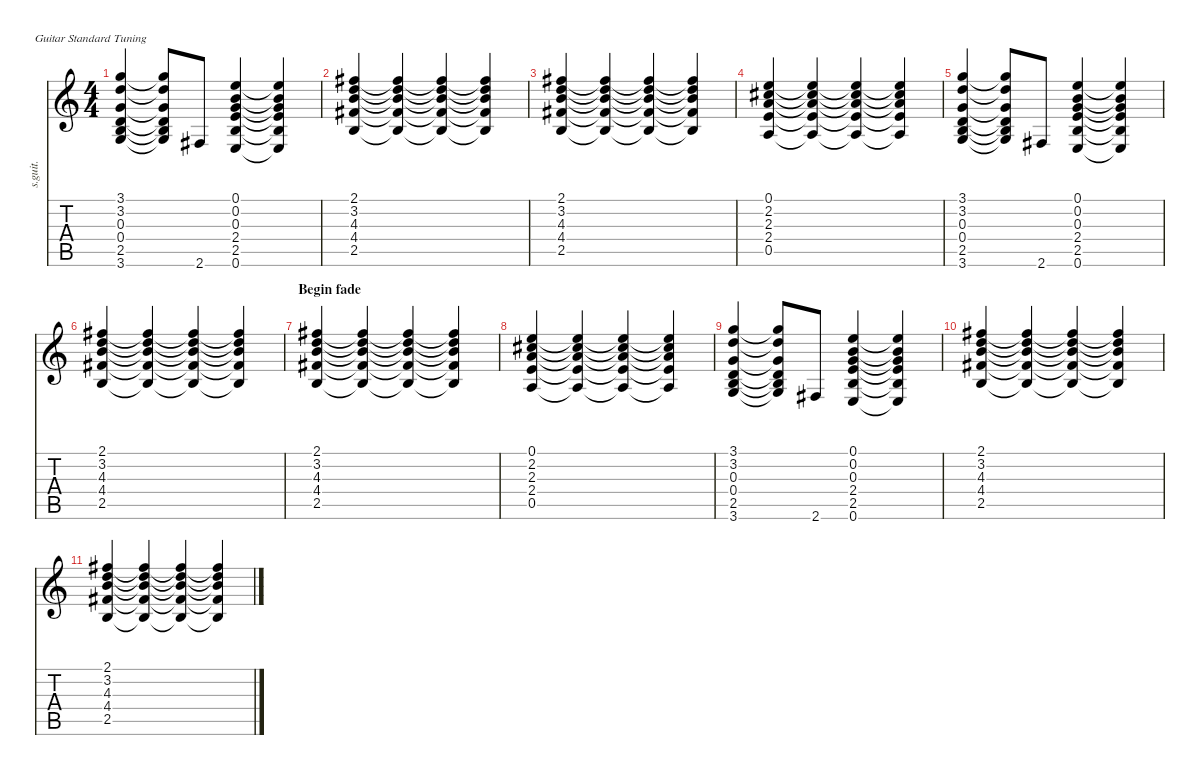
\defaultSystemsLayout 4
\hideDynamics
\bracketExtendMode nobrackets
\track ("Richard Wright - Hammond Organ" "s.guit.") {instrument drawbarorgan}
\staff {score tabs}
\tuning (E4 B3 G3 D3 A2 E2)
\displaytranspose 12
\ts (4 4)
\tempo (64 hide)
\clef g2
\ks c
(3.1 3.2 0.3 0.4 2.5 3.6).4{lyrics (0 "") lyrics (1 "") lyrics (2 "") lyrics (3 "") lyrics (4 "") dy f} (3.1{t} 3.2{t} 0.3{t} 0.4{t} 2.5{t} 3.6{t}).8{lyrics (0 "") lyrics (1 "") lyrics (2 "") lyrics (3 "") lyrics (4 "")} 2.6{acc #}.8{lyrics (0 "") lyrics (1 "") lyrics (2 "") lyrics (3 "") lyrics (4 "")} (0.1 0.2 0.3 2.4 2.5 0.6).4{lyrics (0 "") lyrics (1 "") lyrics (2 "") lyrics (3 "") lyrics (4 "")} (0.1{t} 0.2{t} 0.3{t} 2.4{t} 2.5{t} 0.6{t}).4{lyrics (0 "") lyrics (1 "") lyrics (2 "") lyrics (3 "") lyrics (4 "")} |
(2.1{acc #} 3.2 4.3 4.4{acc #} 2.5).4{lyrics (0 "") lyrics (1 "") lyrics (2 "") lyrics (3 "") lyrics (4 "")} (2.1{t acc #} 3.2{t} 4.3{t} 4.4{t acc #} 2.5{t}).4{lyrics (0 "") lyrics (1 "") lyrics (2 "") lyrics (3 "") lyrics (4 "")} (2.1{t acc #} 3.2{t} 4.3{t} 4.4{t acc #} 2.5{t}).4{lyrics (0 "") lyrics (1 "") lyrics (2 "") lyrics (3 "") lyrics (4 "")} (2.1{t acc #} 3.2{t} 4.3{t} 4.4{t acc #} 2.5{t}).4{lyrics (0 "") lyrics (1 "") lyrics (2 "") lyrics (3 "") lyrics (4 "")} |
(2.1{acc #} 3.2 4.3 4.4{acc #} 2.5).4{lyrics (0 "") lyrics (1 "") lyrics (2 "") lyrics (3 "") lyrics (4 "")} (2.1{t acc #} 3.2{t} 4.3{t} 4.4{t acc #} 2.5{t}).4{lyrics (0 "") lyrics (1 "") lyrics (2 "") lyrics (3 "") lyrics (4 "")} (2.1{t acc #} 3.2{t} 4.3{t} 4.4{t acc #} 2.5{t}).4{lyrics (0 "") lyrics (1 "") lyrics (2 "") lyrics (3 "") lyrics (4 "")} (2.1{t acc #} 3.2{t} 4.3{t} 4.4{t acc #} 2.5{t}).4{lyrics (0 "") lyrics (1 "") lyrics (2 "") lyrics (3 "") lyrics (4 "")} |
(0.1 2.2{acc #} 2.3 2.4 0.5).4{lyrics (0 "") lyrics (1 "") lyrics (2 "") lyrics (3 "") lyrics (4 "")} (0.1{t} 2.2{t acc #} 2.3{t} 2.4{t} 0.5{t}).4{lyrics (0 "") lyrics (1 "") lyrics (2 "") lyrics (3 "") lyrics (4 "")} (0.1{t} 2.2{t acc #} 2.3{t} 2.4{t} 0.5{t}).4{lyrics (0 "") lyrics (1 "") lyrics (2 "") lyrics (3 "") lyrics (4 "")} (0.1{t} 2.2{t acc #} 2.3{t} 2.4{t} 0.5{t}).4{lyrics (0 "") lyrics (1 "") lyrics (2 "") lyrics (3 "") lyrics (4 "")} |
(3.1 3.2 0.3 0.4 2.5 3.6).4{lyrics (0 "") lyrics (1 "") lyrics (2 "") lyrics (3 "") lyrics (4 "")} (3.1{t} 3.2{t} 0.3{t} 0.4{t} 2.5{t} 3.6{t}).8{lyrics (0 "") lyrics (1 "") lyrics (2 "") lyrics (3 "") lyrics (4 "")} 2.6{acc #}.8{lyrics (0 "") lyrics (1 "") lyrics (2 "") lyrics (3 "") lyrics (4 "")} (0.1 0.2 0.3 2.4 2.5 0.6).4{lyrics (0 "") lyrics (1 "") lyrics (2 "") lyrics (3 "") lyrics (4 "")} (0.1{t} 0.2{t} 0.3{t} 2.4{t} 2.5{t} 0.6{t}).4{lyrics (0 "") lyrics (1 "") lyrics (2 "") lyrics (3 "") lyrics (4 "")} |
(2.1{acc #} 3.2 4.3 4.4{acc #} 2.5).4{lyrics (0 "") lyrics (1 "") lyrics (2 "") lyrics (3 "") lyrics (4 "")} (2.1{t acc #} 3.2{t} 4.3{t} 4.4{t acc #} 2.5{t}).4{lyrics (0 "") lyrics (1 "") lyrics (2 "") lyrics (3 "") lyrics (4 "")} (2.1{t acc #} 3.2{t} 4.3{t} 4.4{t acc #} 2.5{t}).4{lyrics (0 "") lyrics (1 "") lyrics (2 "") lyrics (3 "") lyrics (4 "")} (2.1{t acc #} 3.2{t} 4.3{t} 4.4{t acc #} 2.5{t}).4{lyrics (0 "") lyrics (1 "") lyrics (2 "") lyrics (3 "") lyrics (4 "")} |
\section ("" "Begin fade")
(2.1{acc #} 3.2 4.3 4.4{acc #} 2.5).4{lyrics (0 "") lyrics (1 "") lyrics (2 "") lyrics (3 "") lyrics (4 "")} (2.1{t acc #} 3.2{t} 4.3{t} 4.4{t acc #} 2.5{t}).4{lyrics (0 "") lyrics (1 "") lyrics (2 "") lyrics (3 "") lyrics (4 "")} (2.1{t acc #} 3.2{t} 4.3{t} 4.4{t acc #} 2.5{t}).4{lyrics (0 "") lyrics (1 "") lyrics (2 "") lyrics (3 "") lyrics (4 "")} (2.1{t acc #} 3.2{t} 4.3{t} 4.4{t acc #} 2.5{t}).4{lyrics (0 "") lyrics (1 "") lyrics (2 "") lyrics (3 "") lyrics (4 "")} |
(0.1 2.2{acc #} 2.3 2.4 0.5).4{lyrics (0 "") lyrics (1 "") lyrics (2 "") lyrics (3 "") lyrics (4 "")} (0.1{t} 2.2{t acc #} 2.3{t} 2.4{t} 0.5{t}).4{lyrics (0 "") lyrics (1 "") lyrics (2 "") lyrics (3 "") lyrics (4 "")} (0.1{t} 2.2{t acc #} 2.3{t} 2.4{t} 0.5{t}).4{lyrics (0 "") lyrics (1 "") lyrics (2 "") lyrics (3 "") lyrics (4 "")} (0.1{t} 2.2{t acc #} 2.3{t} 2.4{t} 0.5{t}).4{lyrics (0 "") lyrics (1 "") lyrics (2 "") lyrics (3 "") lyrics (4 "")} |
(3.1 3.2 0.3 0.4 2.5 3.6).4{lyrics (0 "") lyrics (1 "") lyrics (2 "") lyrics (3 "") lyrics (4 "")} (3.1{t} 3.2{t} 0.3{t} 0.4{t} 2.5{t} 3.6{t}).8{lyrics (0 "") lyrics (1 "") lyrics (2 "") lyrics (3 "") lyrics (4 "")} 2.6{acc #}.8{lyrics (0 "") lyrics (1 "") lyrics (2 "") lyrics (3 "") lyrics (4 "")} (0.1 0.2 0.3 2.4 2.5 0.6).4{lyrics (0 "") lyrics (1 "") lyrics (2 "") lyrics (3 "") lyrics (4 "")} (0.1{t} 0.2{t} 0.3{t} 2.4{t} 2.5{t} 0.6{t}).4{lyrics (0 "") lyrics (1 "") lyrics (2 "") lyrics (3 "") lyrics (4 "")} |
(2.1{acc #} 3.2 4.3 4.4{acc #} 2.5).4{lyrics (0 "") lyrics (1 "") lyrics (2 "") lyrics (3 "") lyrics (4 "")} (2.1{t acc #} 3.2{t} 4.3{t} 4.4{t acc #} 2.5{t}).4{lyrics (0 "") lyrics (1 "") lyrics (2 "") lyrics (3 "") lyrics (4 "")} (2.1{t acc #} 3.2{t} 4.3{t} 4.4{t acc #} 2.5{t}).4{lyrics (0 "") lyrics (1 "") lyrics (2 "") lyrics (3 "") lyrics (4 "")} (2.1{t acc #} 3.2{t} 4.3{t} 4.4{t acc #} 2.5{t}).4{lyrics (0 "") lyrics (1 "") lyrics (2 "") lyrics (3 "") lyrics (4 "")} |
(2.1{acc #} 3.2 4.3 4.4{acc #} 2.5).4{lyrics (0 "") lyrics (1 "") lyrics (2 "") lyrics (3 "") lyrics (4 "")} (2.1{t acc #} 3.2{t} 4.3{t} 4.4{t acc #} 2.5{t}).4{lyrics (0 "") lyrics (1 "") lyrics (2 "") lyrics (3 "") lyrics (4 "")} (2.1{t acc #} 3.2{t} 4.3{t} 4.4{t acc #} 2.5{t}).4{lyrics (0 "") lyrics (1 "") lyrics (2 "") lyrics (3 "") lyrics (4 "")} (2.1{t acc #} 3.2{t} 4.3{t} 4.4{t acc #} 2.5{t}).4{lyrics (0 "") lyrics (1 "") lyrics (2 "") lyrics (3 "") lyrics (4 "")}
